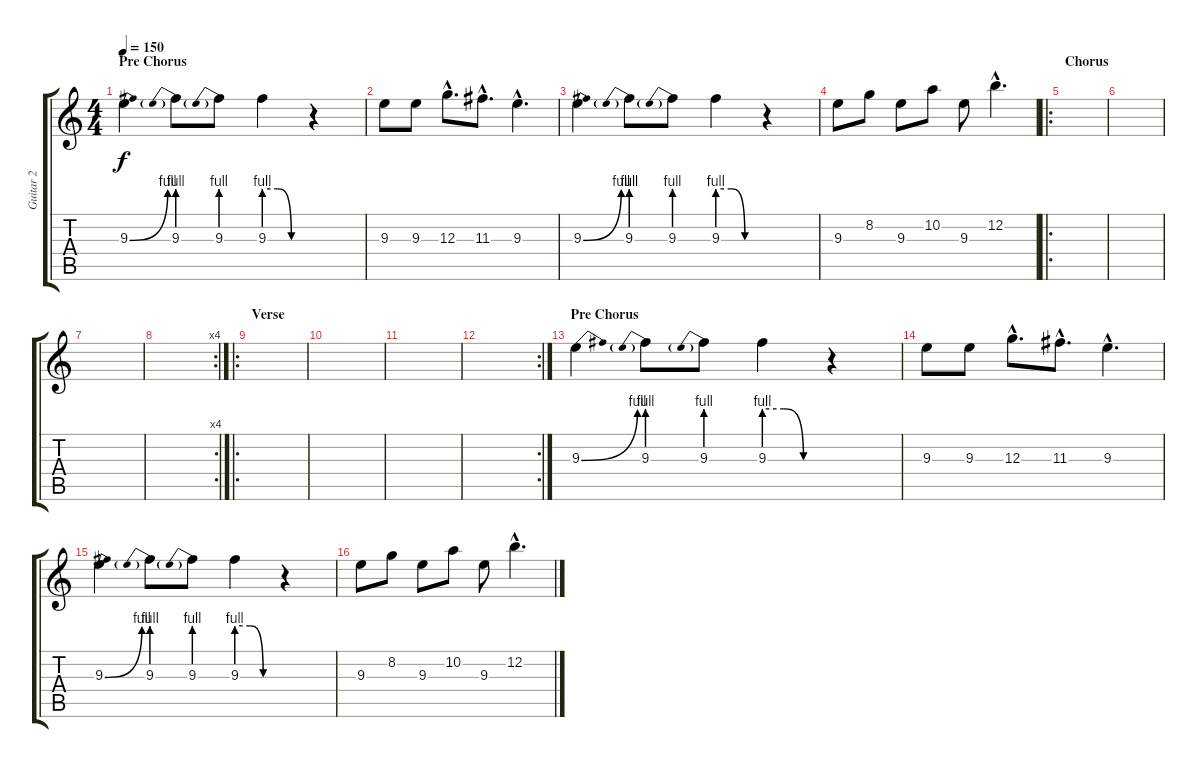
\track ("Guitar 2" "Guitar 2") {instrument distortionguitar}
\staff {score tabs}
\tuning (E4 B3 G3 D3 A2 E2) {hide}
\ts (4 4)
\section ("" "Pre Chorus")
\tempo 150
\clef g2
\ks c
9.3{be (bend 0 0 60 4)}.4{dy f instrument electricguitarclean} 9.3{be (prebend 0 4 60 4)}.8 9.3{be (prebend 0 4 60 4)}.8 9.3{be (custom 0 4 20 4 40 0 60 0)}.4 r.4 |
9.3.8 9.3.8 12.3{hac}.8{d} 11.3{hac}.8{d} 9.3{hac}.4{d} |
9.3{be (bend 0 0 60 4)}.4 9.3{be (prebend 0 4 60 4)}.8 9.3{be (prebend 0 4 60 4)}.8 9.3{be (custom 0 4 20 4 40 0 60 0)}.4 r.4 |
9.3.8 8.2.8 9.3.8 10.2.8 9.3.8 12.2{hac}.4{d} |
\ro
\section ("" "Chorus")
|
|
|
\rc 4
|
\ro
\section ("" "Verse")
|
|
|
\rc 2
|
\section ("" "Pre Chorus")
9.3{be (bend 0 0 60 4)}.4 9.3{be (prebend 0 4 60 4)}.8 9.3{be (prebend 0 4 60 4)}.8 9.3{be (custom 0 4 20 4 40 0 60 0)}.4 r.4 |
9.3.8 9.3.8 12.3{hac}.8{d} 11.3{hac}.8{d} 9.3{hac}.4{d} |
9.3{be (bend 0 0 60 4)}.4 9.3{be (prebend 0 4 60 4)}.8 9.3{be (prebend 0 4 60 4)}.8 9.3{be (custom 0 4 20 4 40 0 60 0)}.4 r.4 |
9.3.8 8.2.8 9.3.8 10.2.8 9.3.8 12.2{hac}.4{d}
